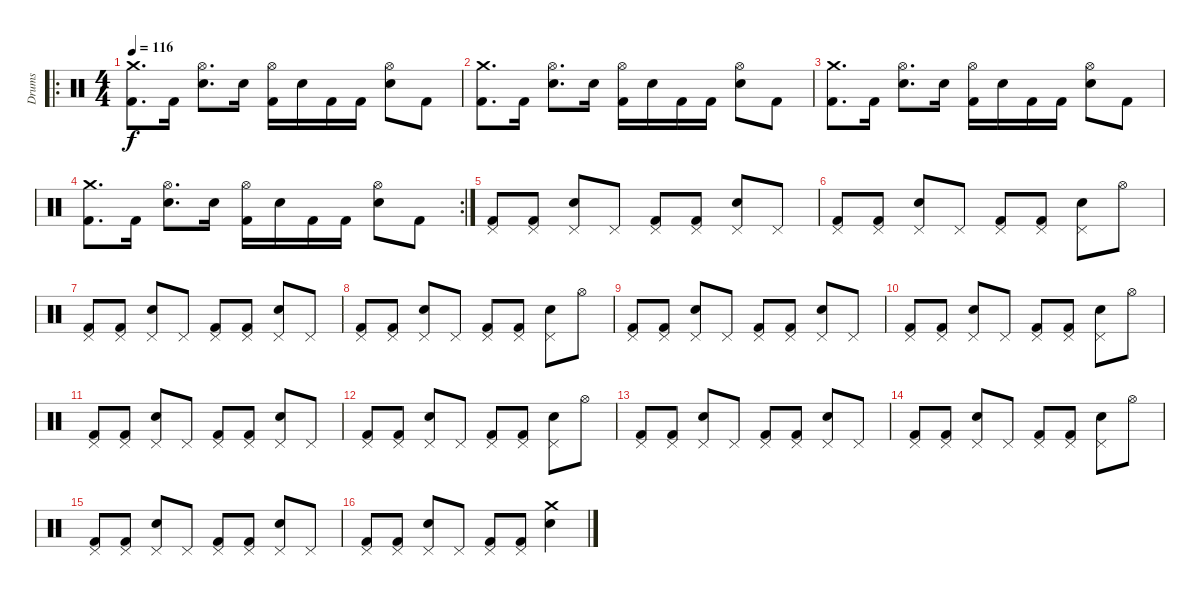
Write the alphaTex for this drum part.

\track ("Drums" "Drums") {instrument percussion}
\staff {score}
\articulation defaults
\ro
\ts (4 4)
\tempo 116
\clef neutral
\ks c
("Crash medium (hit)" "Kick (hit) 2").8{d dy f} "Kick (hit) 2".16 ("Hi-Hat (open)" "Electric Snare (hit)").8{d} "Electric Snare (hit)".16 ("Hi-Hat (open)" "Kick (hit) 2").16 "Electric Snare (hit)".16 "Kick (hit) 2".16 "Kick (hit) 2".16 ("Hi-Hat (open)" "Electric Snare (hit)").8 "Kick (hit) 2".8 |
("Crash medium (hit)" "Kick (hit) 2").8{d} "Kick (hit) 2".16 ("Hi-Hat (open)" "Electric Snare (hit)").8{d} "Electric Snare (hit)".16 ("Hi-Hat (open)" "Kick (hit) 2").16 "Electric Snare (hit)".16 "Kick (hit) 2".16 "Kick (hit) 2".16 ("Hi-Hat (open)" "Electric Snare (hit)").8 "Kick (hit) 2".8 |
("Crash medium (hit)" "Kick (hit) 2").8{d} "Kick (hit) 2".16 ("Hi-Hat (open)" "Electric Snare (hit)").8{d} "Electric Snare (hit)".16 ("Hi-Hat (open)" "Kick (hit) 2").16 "Electric Snare (hit)".16 "Kick (hit) 2".16 "Kick (hit) 2".16 ("Hi-Hat (open)" "Electric Snare (hit)").8 "Kick (hit) 2".8 |
\rc 2
("Crash medium (hit)" "Kick (hit) 2").8{d} "Kick (hit) 2".16 ("Hi-Hat (open)" "Electric Snare (hit)").8{d} "Electric Snare (hit)".16 ("Hi-Hat (open)" "Kick (hit) 2").16 "Electric Snare (hit)".16 "Kick (hit) 2".16 "Kick (hit) 2".16 ("Hi-Hat (open)" "Electric Snare (hit)").8 "Kick (hit) 2".8 |
("Pedal Hi-Hat (hit)" "Kick (hit) 2").8 ("Pedal Hi-Hat (hit)" "Kick (hit) 2").8 ("Pedal Hi-Hat (hit)" "Electric Snare (hit)").8 "Pedal Hi-Hat (hit)".8 ("Pedal Hi-Hat (hit)" "Kick (hit) 2").8 ("Pedal Hi-Hat (hit)" "Kick (hit) 2").8 ("Pedal Hi-Hat (hit)" "Electric Snare (hit)").8 "Pedal Hi-Hat (hit)".8 |
("Pedal Hi-Hat (hit)" "Kick (hit) 2").8 ("Pedal Hi-Hat (hit)" "Kick (hit) 2").8 ("Pedal Hi-Hat (hit)" "Electric Snare (hit)").8 "Pedal Hi-Hat (hit)".8 ("Pedal Hi-Hat (hit)" "Kick (hit) 2").8 ("Pedal Hi-Hat (hit)" "Kick (hit) 2").8 ("Pedal Hi-Hat (hit)" "Electric Snare (hit)").8 "Hi-Hat (open)".8 |
("Pedal Hi-Hat (hit)" "Kick (hit) 2").8 ("Pedal Hi-Hat (hit)" "Kick (hit) 2").8 ("Pedal Hi-Hat (hit)" "Electric Snare (hit)").8 "Pedal Hi-Hat (hit)".8 ("Pedal Hi-Hat (hit)" "Kick (hit) 2").8 ("Pedal Hi-Hat (hit)" "Kick (hit) 2").8 ("Pedal Hi-Hat (hit)" "Electric Snare (hit)").8 "Pedal Hi-Hat (hit)".8 |
("Pedal Hi-Hat (hit)" "Kick (hit) 2").8 ("Pedal Hi-Hat (hit)" "Kick (hit) 2").8 ("Pedal Hi-Hat (hit)" "Electric Snare (hit)").8 "Pedal Hi-Hat (hit)".8 ("Pedal Hi-Hat (hit)" "Kick (hit) 2").8 ("Pedal Hi-Hat (hit)" "Kick (hit) 2").8 ("Pedal Hi-Hat (hit)" "Electric Snare (hit)").8 "Hi-Hat (open)".8 |
("Pedal Hi-Hat (hit)" "Kick (hit) 2").8 ("Pedal Hi-Hat (hit)" "Kick (hit) 2").8 ("Pedal Hi-Hat (hit)" "Electric Snare (hit)").8 "Pedal Hi-Hat (hit)".8 ("Pedal Hi-Hat (hit)" "Kick (hit) 2").8 ("Pedal Hi-Hat (hit)" "Kick (hit) 2").8 ("Pedal Hi-Hat (hit)" "Electric Snare (hit)").8 "Pedal Hi-Hat (hit)".8 |
("Pedal Hi-Hat (hit)" "Kick (hit) 2").8 ("Pedal Hi-Hat (hit)" "Kick (hit) 2").8 ("Pedal Hi-Hat (hit)" "Electric Snare (hit)").8 "Pedal Hi-Hat (hit)".8 ("Pedal Hi-Hat (hit)" "Kick (hit) 2").8 ("Pedal Hi-Hat (hit)" "Kick (hit) 2").8 ("Pedal Hi-Hat (hit)" "Electric Snare (hit)").8 "Hi-Hat (open)".8 |
("Pedal Hi-Hat (hit)" "Kick (hit) 2").8 ("Pedal Hi-Hat (hit)" "Kick (hit) 2").8 ("Pedal Hi-Hat (hit)" "Electric Snare (hit)").8 "Pedal Hi-Hat (hit)".8 ("Pedal Hi-Hat (hit)" "Kick (hit) 2").8 ("Pedal Hi-Hat (hit)" "Kick (hit) 2").8 ("Pedal Hi-Hat (hit)" "Electric Snare (hit)").8 "Pedal Hi-Hat (hit)".8 |
("Pedal Hi-Hat (hit)" "Kick (hit) 2").8 ("Pedal Hi-Hat (hit)" "Kick (hit) 2").8 ("Pedal Hi-Hat (hit)" "Electric Snare (hit)").8 "Pedal Hi-Hat (hit)".8 ("Pedal Hi-Hat (hit)" "Kick (hit) 2").8 ("Pedal Hi-Hat (hit)" "Kick (hit) 2").8 ("Pedal Hi-Hat (hit)" "Electric Snare (hit)").8 "Hi-Hat (open)".8 |
("Pedal Hi-Hat (hit)" "Kick (hit) 2").8 ("Pedal Hi-Hat (hit)" "Kick (hit) 2").8 ("Pedal Hi-Hat (hit)" "Electric Snare (hit)").8 "Pedal Hi-Hat (hit)".8 ("Pedal Hi-Hat (hit)" "Kick (hit) 2").8 ("Pedal Hi-Hat (hit)" "Kick (hit) 2").8 ("Pedal Hi-Hat (hit)" "Electric Snare (hit)").8 "Pedal Hi-Hat (hit)".8 |
("Pedal Hi-Hat (hit)" "Kick (hit) 2").8 ("Pedal Hi-Hat (hit)" "Kick (hit) 2").8 ("Pedal Hi-Hat (hit)" "Electric Snare (hit)").8 "Pedal Hi-Hat (hit)".8 ("Pedal Hi-Hat (hit)" "Kick (hit) 2").8 ("Pedal Hi-Hat (hit)" "Kick (hit) 2").8 ("Pedal Hi-Hat (hit)" "Electric Snare (hit)").8 "Hi-Hat (open)".8 |
("Pedal Hi-Hat (hit)" "Kick (hit) 2").8 ("Pedal Hi-Hat (hit)" "Kick (hit) 2").8 ("Pedal Hi-Hat (hit)" "Electric Snare (hit)").8 "Pedal Hi-Hat (hit)".8 ("Pedal Hi-Hat (hit)" "Kick (hit) 2").8 ("Pedal Hi-Hat (hit)" "Kick (hit) 2").8 ("Pedal Hi-Hat (hit)" "Electric Snare (hit)").8 "Pedal Hi-Hat (hit)".8 |
("Pedal Hi-Hat (hit)" "Kick (hit) 2").8 ("Pedal Hi-Hat (hit)" "Kick (hit) 2").8 ("Pedal Hi-Hat (hit)" "Electric Snare (hit)").8 "Pedal Hi-Hat (hit)".8 ("Pedal Hi-Hat (hit)" "Kick (hit) 2").8 ("Pedal Hi-Hat (hit)" "Kick (hit) 2").8 ("Crash medium (hit)" "Electric Snare (hit)").4
